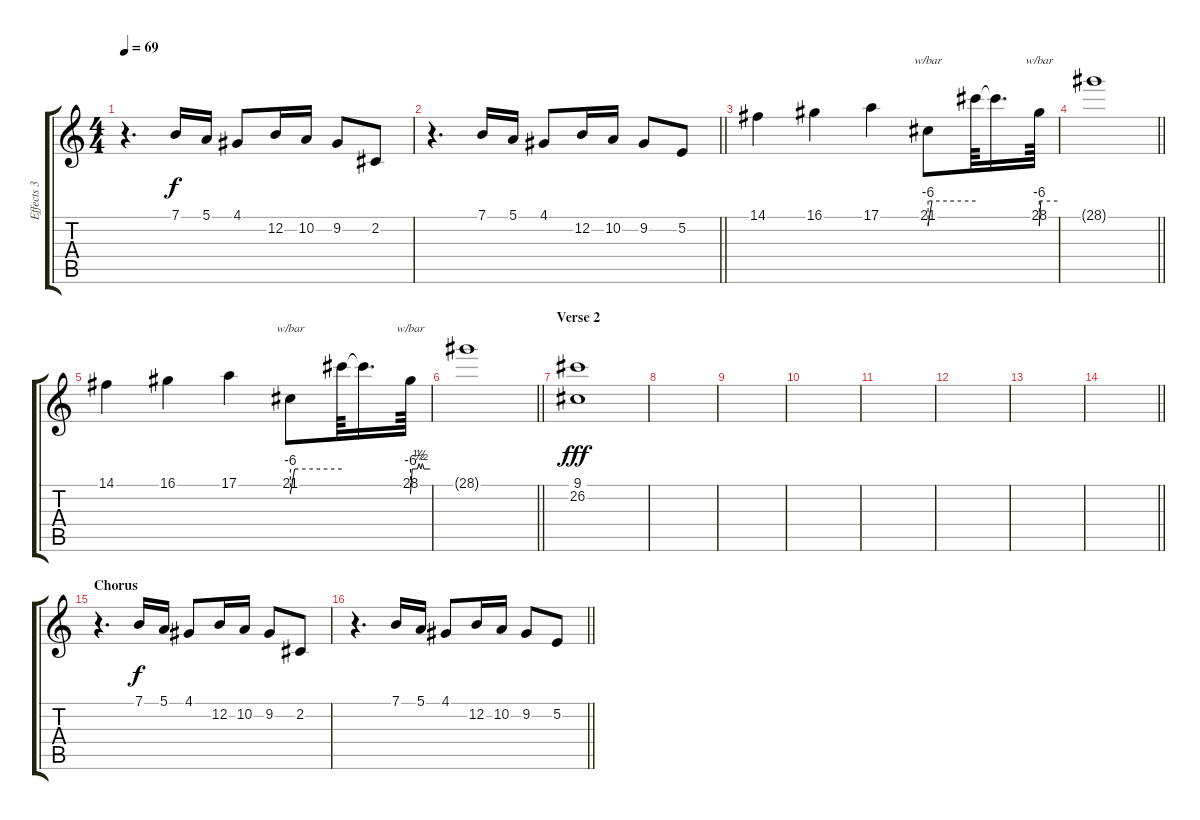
\track ("Effects 3" "Effects 3") {instrument synthstrings1}
\staff {score tabs}
\tuning (E4 B3 G3 D3 A2 E2) {hide}
\ts (4 4)
\tempo 69
\clef g2
\ks aminor
r.4{d dy f} 7.1.16 5.1.16 4.1.8 12.2.16 10.2.16 9.2.8 2.2.8 |
\barLineRight lightlight
r.4{d} 7.1.16 5.1.16 4.1.8 12.2.16 10.2.16 9.2.8 5.2.8 |
14.1.4{volume 9} 16.1.4 17.1.4 21.1.8{tbe (custom default 0 -24 5 0 60 0)} 21.1{t}.64 21.1{t}.16{d} 28.1.64{tbe (custom default 0 -24 5 0 60 0)} |
\barLineRight lightlight
28.1{t}.1 |
14.1.4 16.1.4 17.1.4 21.1.8{tbe (custom default 0 -24 5 0 60 0)} 21.1{t}.64 21.1{t}.16{d} 28.1.64{tbe (custom default 0 -24 5 0 21 0 26 2 31 0 36 2 41 0 60 0)} |
\barLineRight lightlight
28.1{t}.1 |
\section ("" "Verse 2")
(9.1 26.2).1{dy fff instrument tubularbells} |
|
|
|
|
|
|
\barLineRight lightlight
|
\section ("" "Chorus")
r.4{d instrument synthstrings1} 7.1.16{dy f} 5.1.16 4.1.8 12.2.16 10.2.16 9.2.8 2.2.8 |
\barLineRight lightlight
r.4{d} 7.1.16 5.1.16 4.1.8 12.2.16 10.2.16 9.2.8 5.2.8
